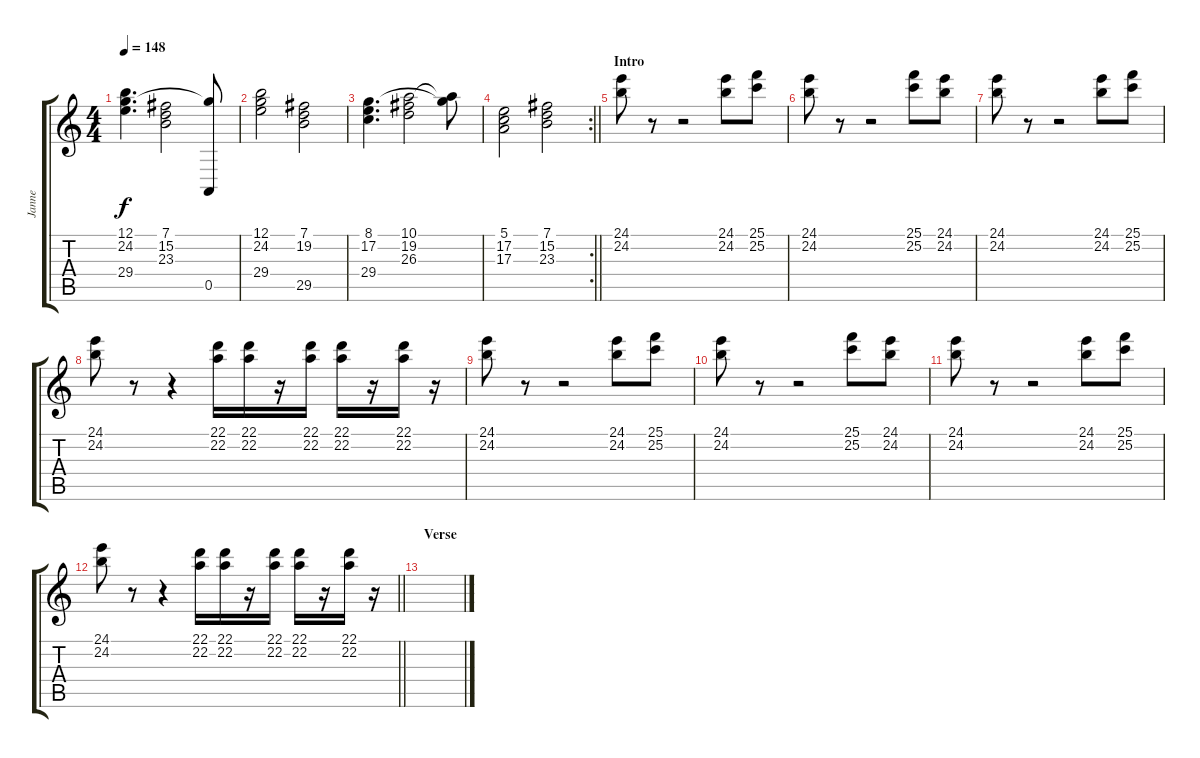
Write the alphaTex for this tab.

\track ("Janne" "Janne") {instrument stringensemble1}
\staff {score tabs}
\tuning (E4 B3 G3 D3 A2 E2) {hide}
\ts (4 4)
\tempo 148
\clef g2
\ks c
(12.1 24.2 29.4).4{d dy f} (7.1 15.2 23.3).2 (29.4{t} 0.5).8 |
(12.1 24.2 29.4).2 (7.1 19.2 29.5).2 |
(8.1 17.2 29.4).4{d} (10.1 19.2 26.3).2 (26.3{t} 29.4{t}).8 |
\rc 2
\barLineRight lightlight
(5.1 17.2 17.3).2 (7.1 15.2 23.3).2 |
\section ("" "Intro")
(24.1 24.2).8{instrument stringensemble1} r.8 r.2 (24.1 24.2).8 (25.1 25.2).8 |
(24.1 24.2).8 r.8 r.2 (25.1 25.2).8 (24.1 24.2).8 |
(24.1 24.2).8 r.8 r.2 (24.1 24.2).8 (25.1 25.2).8 |
(24.1 24.2).8 r.8 r.4 (22.1 22.2).16 (22.1 22.2).16 r.16 (22.1 22.2).16 (22.1 22.2).16 r.16 (22.1 22.2).16 r.16 |
(24.1 24.2).8 r.8 r.2 (24.1 24.2).8 (25.1 25.2).8 |
(24.1 24.2).8 r.8 r.2 (25.1 25.2).8 (24.1 24.2).8 |
(24.1 24.2).8 r.8 r.2 (24.1 24.2).8 (25.1 25.2).8 |
\barLineRight lightlight
(24.1 24.2).8 r.8 r.4 (22.1 22.2).16 (22.1 22.2).16 r.16 (22.1 22.2).16 (22.1 22.2).16 r.16 (22.1 22.2).16 r.16 |
\section ("" "Verse")
